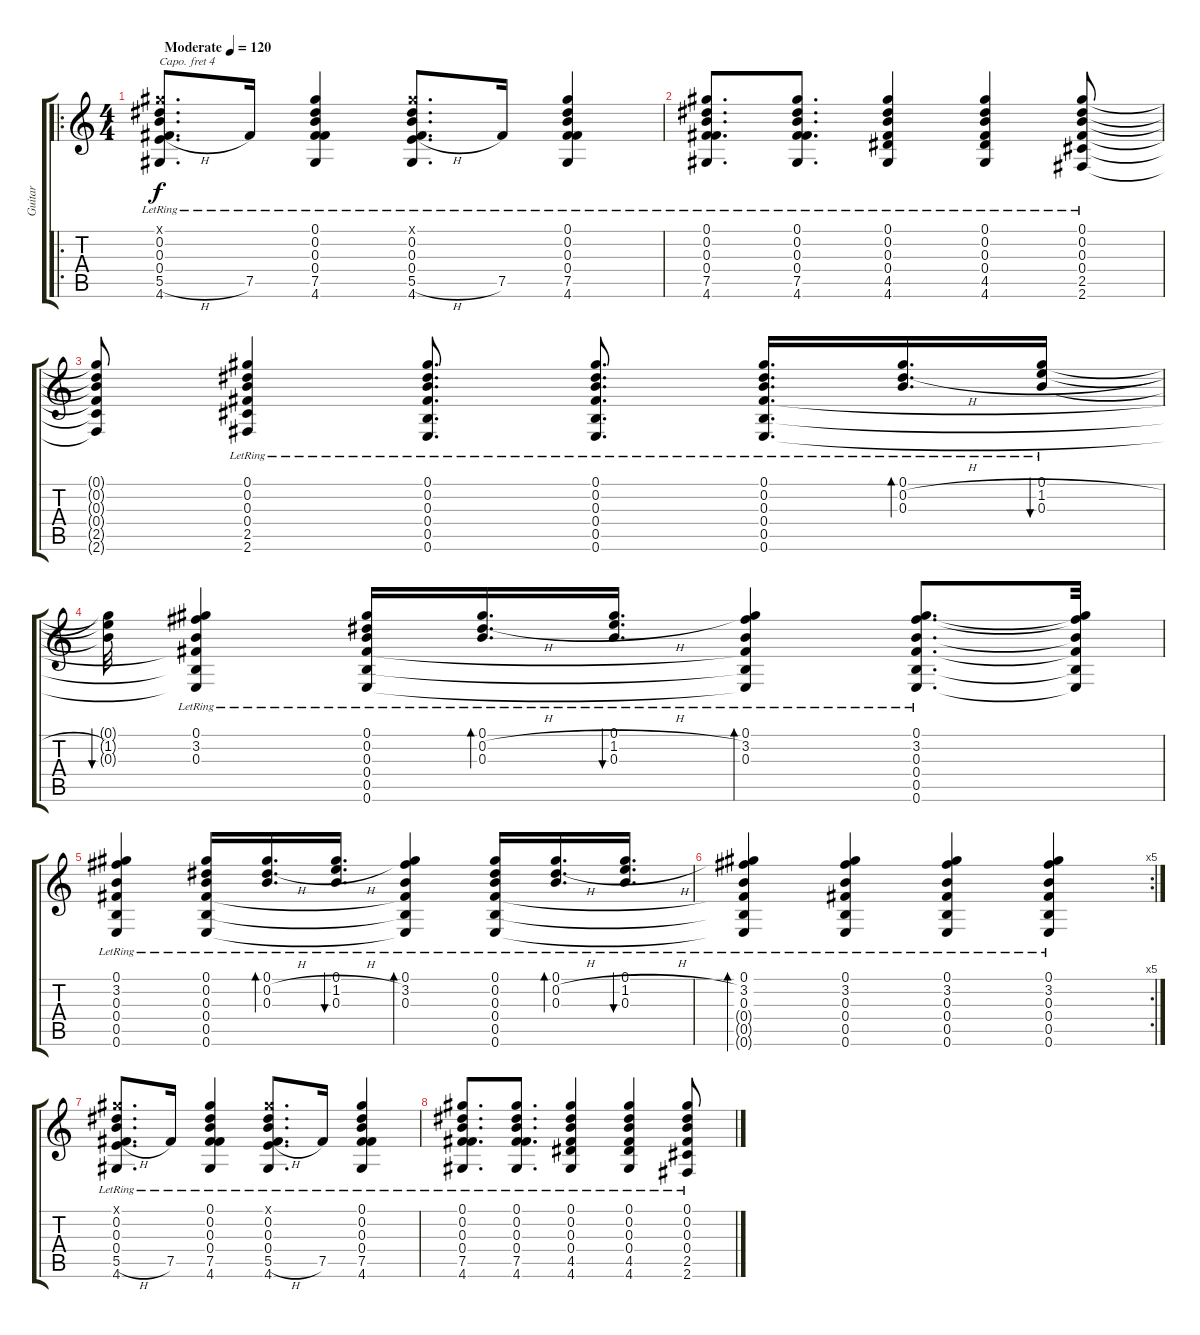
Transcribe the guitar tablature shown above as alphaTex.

\track ("Guitar" "Guitar") {instrument acousticguitarsteel}
\staff {score tabs}
\capo 4
\tuning (E4 B3 G3 D3 G2 C2) {hide}
\ro
\ts (4 4)
\tempo (120 "Moderate")
\clef g2
\ks c
(0.1{x} 0.2{lr} 0.3{lr} 0.4{lr} 5.5{h lr} 4.6{lr}).8{d dy f instrument acousticguitarsteel} 7.5{lr}.16 (0.1{lr} 0.2{lr} 0.3{lr} 0.4{lr} 7.5{lr} 4.6{lr}).4 (0.1{x} 0.2{lr} 0.3{lr} 0.4{lr} 5.5{h lr} 4.6{lr}).8{d} 7.5{lr}.16 (0.1{lr} 0.2{lr} 0.3{lr} 0.4{lr} 7.5{lr} 4.6{lr}).4 |
(0.1{lr} 0.2{lr} 0.3{lr} 0.4{lr} 7.5{lr} 4.6{lr}).8{d} (0.1{lr} 0.2{lr} 0.3{lr} 0.4{lr} 7.5{lr} 4.6{lr}).8{d} (0.1{lr} 0.2{lr} 0.3{lr} 0.4{lr} 4.5{lr} 4.6{lr}).4 (0.1{lr} 0.2{lr} 0.3{lr} 0.4{lr} 4.5{lr} 4.6{lr}).4 (0.1{lr} 0.2{lr} 0.3{lr} 0.4{lr} 2.5{lr} 2.6{lr}).8 |
(0.1{t} 0.2{t} 0.3{t} 0.4{t} 2.5{t} 2.6{t}).8 (0.1{lr} 0.2{lr} 0.3{lr} 0.4{lr} 2.5{lr} 2.6{lr}).4 (0.1{lr} 0.2{lr} 0.3{lr} 0.4{lr} 0.5{lr} 0.6{lr}).8{d} (0.1{lr} 0.2{lr} 0.3{lr} 0.4{lr} 0.5{lr} 0.6{lr}).8{d} (0.1{lr} 0.2{lr} 0.3{lr} 0.4{lr} 0.5{lr} 0.6{lr}).16{d} (0.1{lr} 0.2{h lr} 0.3{lr}).16{d bd 30} (0.1{lr} 1.2{h lr} 0.3{lr}).16{bu 30} |
(0.1{t} 1.2{t} 0.3{t}).32{bu 30} (0.1{lr} 3.2{lr} 0.3{lr} 0.4{t} 0.5{t} 0.6{t}).4 (0.1{lr} 0.2{lr} 0.3{lr} 0.4{lr} 0.5{lr} 0.6{lr}).16 (0.1{lr} 0.2{h lr} 0.3{lr}).16{d bd 30} (0.1{lr} 1.2{h lr} 0.3{lr}).16{d bu 30} (0.1{lr} 3.2{lr} 0.3{lr} 0.4{t} 0.5{t} 0.6{t}).4{bd 30} (0.1{lr} 3.2{lr} 0.3{lr} 0.4{lr} 0.5{lr} 0.6{lr}).8{d} (0.1{t} 3.2{t} 0.3{t} 0.4{t} 0.5{t} 0.6{t}).32 |
(0.1{lr} 3.2{lr} 0.3{lr} 0.4{lr} 0.5{lr} 0.6{lr}).4 (0.1{lr} 0.2{lr} 0.3{lr} 0.4{lr} 0.5{lr} 0.6{lr}).16 (0.1{lr} 0.2{h lr} 0.3{lr}).16{d bd 30} (0.1{lr} 1.2{h lr} 0.3{lr}).16{d bu 30} (0.1{lr} 3.2{lr} 0.3{lr} 0.4{t} 0.5{t} 0.6{t}).4{bd 30} (0.1{lr} 0.2{lr} 0.3{lr} 0.4{lr} 0.5{lr} 0.6{lr}).16 (0.1{lr} 0.2{h lr} 0.3{lr}).16{d bd 30} (0.1{lr} 1.2{h lr} 0.3{lr}).16{d bu 30} |
\rc 5
(0.1{lr} 3.2{lr} 0.3{lr} 0.4{t} 0.5{t} 0.6{t}).4{bd 30} (0.1{lr} 3.2{lr} 0.3{lr} 0.4{lr} 0.5{lr} 0.6{lr}).4 (0.1{lr} 3.2{lr} 0.3{lr} 0.4{lr} 0.5{lr} 0.6{lr}).4 (0.1{lr} 3.2{lr} 0.3{lr} 0.4{lr} 0.5{lr} 0.6{lr}).4 |
(0.1{x} 0.2{lr} 0.3{lr} 0.4{lr} 5.5{h lr} 4.6{lr}).8{d} 7.5{lr}.16 (0.1{lr} 0.2{lr} 0.3{lr} 0.4{lr} 7.5{lr} 4.6{lr}).4 (0.1{x} 0.2{lr} 0.3{lr} 0.4{lr} 5.5{h lr} 4.6{lr}).8{d} 7.5{lr}.16 (0.1{lr} 0.2{lr} 0.3{lr} 0.4{lr} 7.5{lr} 4.6{lr}).4 |
(0.1{lr} 0.2{lr} 0.3{lr} 0.4{lr} 7.5{lr} 4.6{lr}).8{d} (0.1{lr} 0.2{lr} 0.3{lr} 0.4{lr} 7.5{lr} 4.6{lr}).8{d} (0.1{lr} 0.2{lr} 0.3{lr} 0.4{lr} 4.5{lr} 4.6{lr}).4 (0.1{lr} 0.2{lr} 0.3{lr} 0.4{lr} 4.5{lr} 4.6{lr}).4 (0.1{lr} 0.2{lr} 0.3{lr} 0.4{lr} 2.5{lr} 2.6{lr}).8
